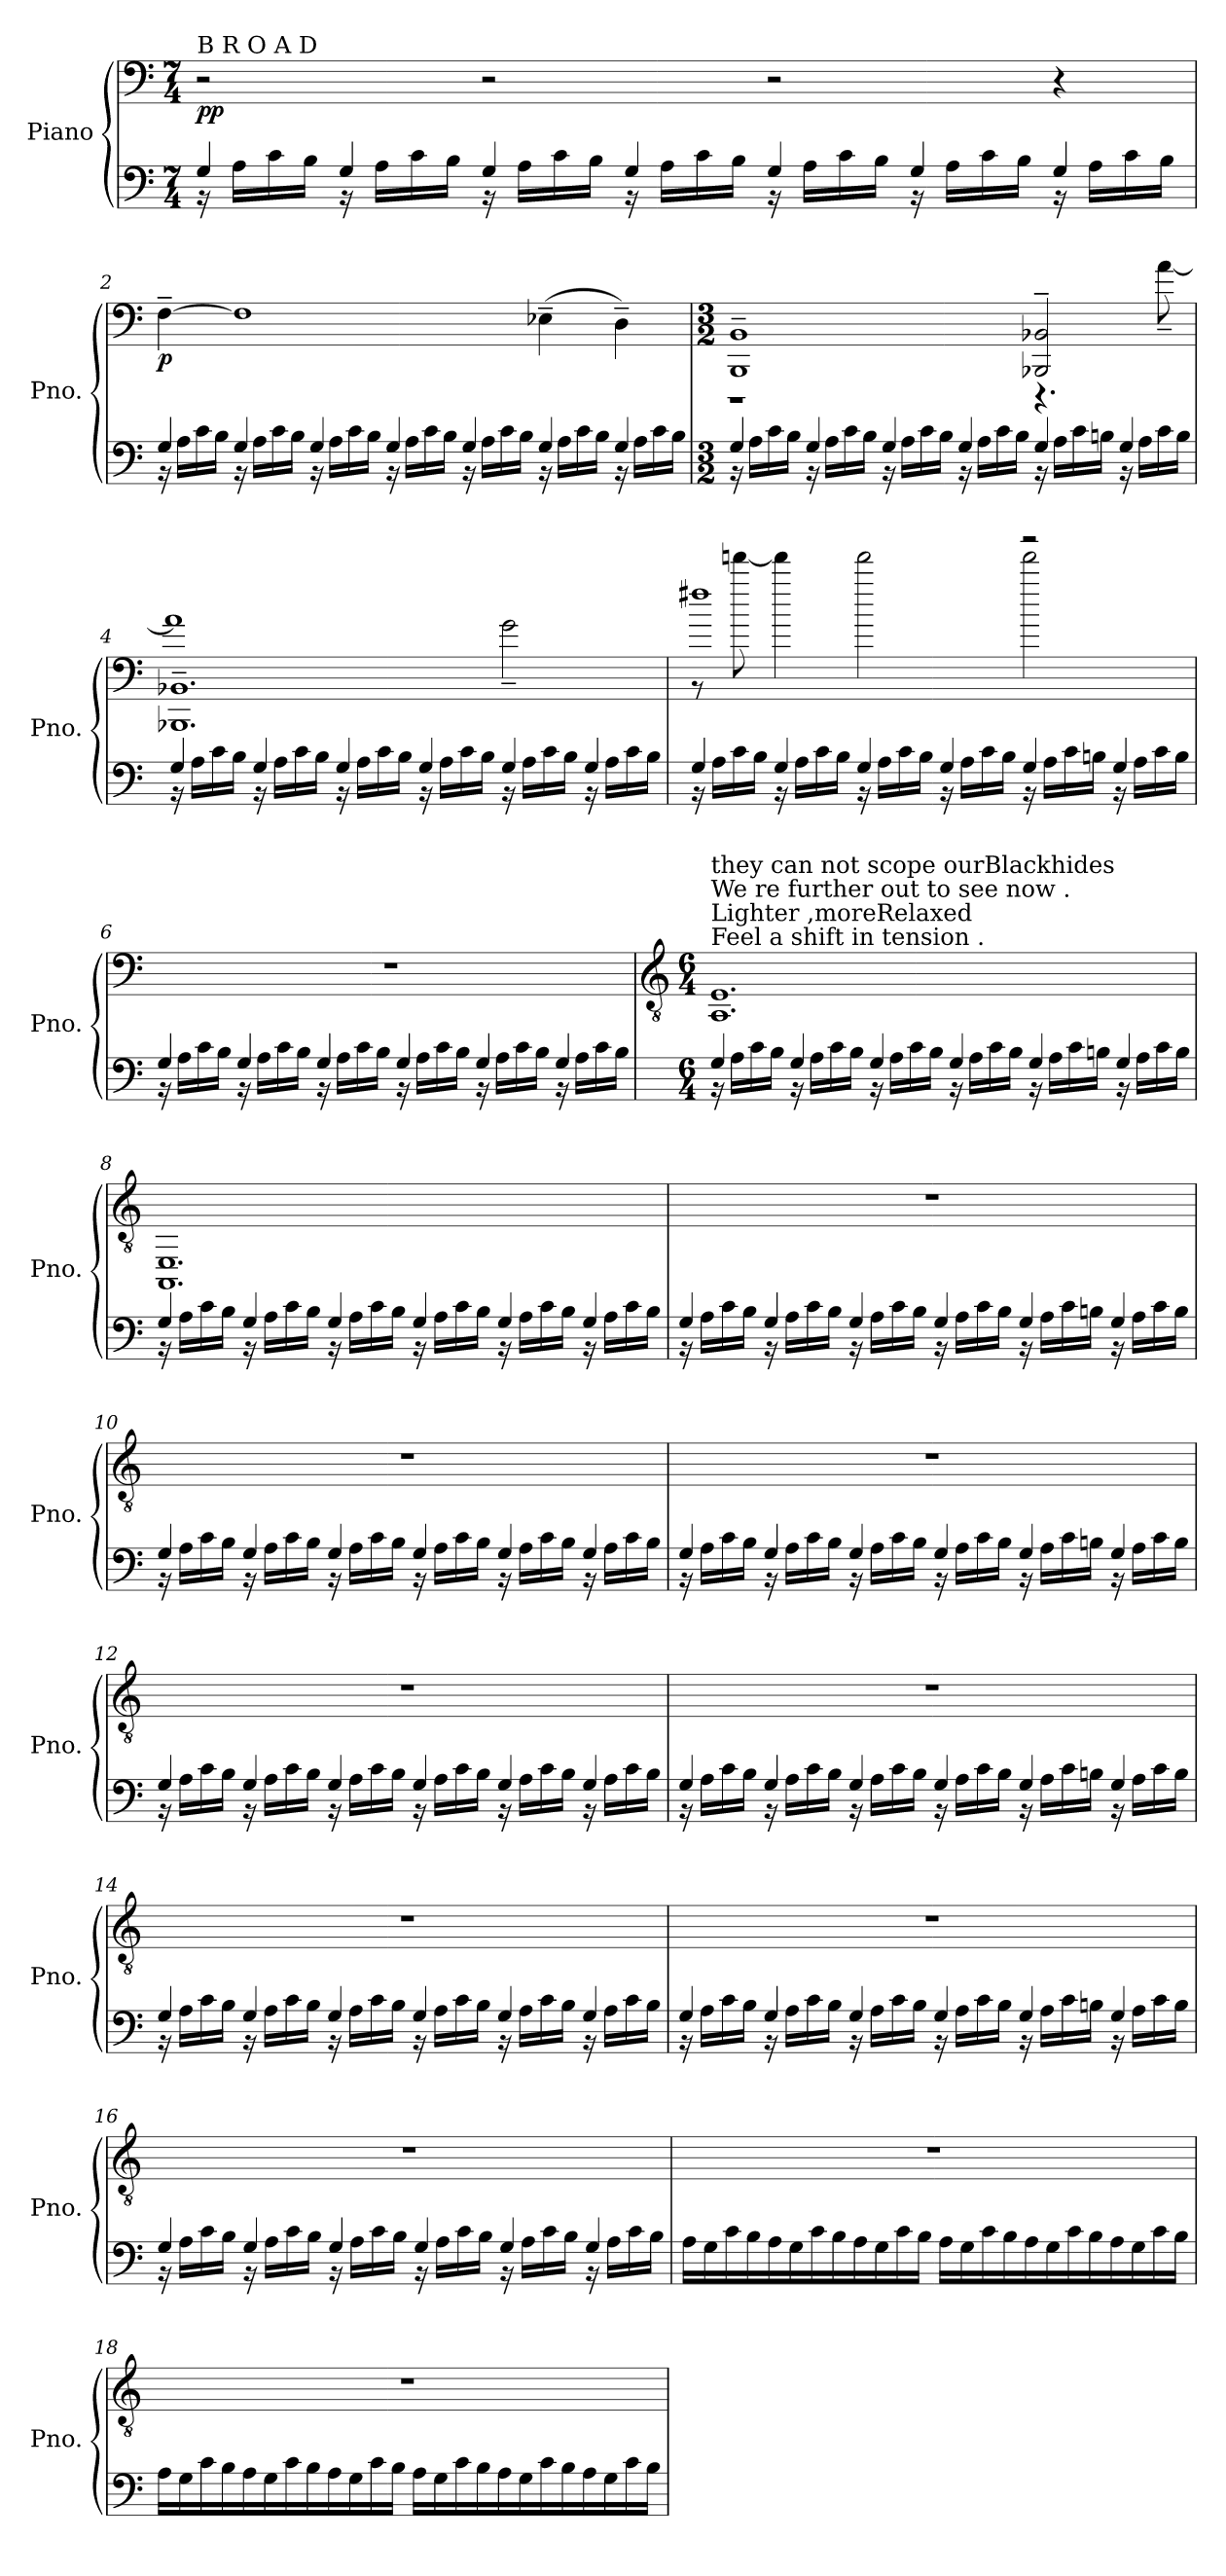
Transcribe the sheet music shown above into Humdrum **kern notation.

**kern	**kern	**dynam
*part1	*part1	*part1
*staff2	*staff1	*staff1/2
*I"Piano	*	*
*I'Pno.	*	*
*clefF4	*clefF4	*
*k[]	*k[]	*
*M7/4	*M7/4	*
=1	=1	=1
*^	*	*
!	!	!LO:TX:a:t=B  R  O  A  D	!
!	!	!	!LO:DY:b
4G/	16r	2r	pp
.	16A\LL	.	.
.	16c\	.	.
.	16B\JJ	.	.
4G/	16r	.	.
.	16A\LL	.	.
.	16c\	.	.
.	16B\JJ	.	.
4G/	16r	2r	.
.	16A\LL	.	.
.	16c\	.	.
.	16B\JJ	.	.
4G/	16r	.	.
.	16A\LL	.	.
.	16c\	.	.
.	16B\JJ	.	.
4G/	16r	2r	.
.	16A\LL	.	.
.	16c\	.	.
.	16B\JJ	.	.
4G/	16r	.	.
.	16A\LL	.	.
.	16c\	.	.
.	16B\JJ	.	.
4G/	16r	4r	.
.	16A\LL	.	.
.	16c\	.	.
.	16B\JJ	.	.
=2	=2	=2	=2
!	!	!	!LO:DY:b
4G/	16r	[4F~\	p
.	16A\LL	.	.
.	16c\	.	.
.	16B\JJ	.	.
4G/	16r	1F]	.
.	16A\LL	.	.
.	16c\	.	.
.	16B\JJ	.	.
4G/	16r	.	.
.	16A\LL	.	.
.	16c\	.	.
.	16B\JJ	.	.
4G/	16r	.	.
.	16A\LL	.	.
.	16c\	.	.
.	16B\JJ	.	.
4G/	16r	.	.
.	16A\LL	.	.
.	16c\	.	.
.	16B\JJ	.	.
4G/	16r	(>4E-X~\	.
.	16A\LL	.	.
.	16c\	.	.
.	16B\JJ	.	.
4G/	16r	4D~\)	.
.	16A\LL	.	.
.	16c\	.	.
.	16B\JJ	.	.
!!LO:LB:g=z
=3	=3	=3	=3
*M3/2	*	*M3/2	*
*	*	*^	*
4G/	16r	1BBB~ 1BB~	1r	.
.	16A\LL	.	.	.
.	16c\	.	.	.
.	16B\JJ	.	.	.
4G/	16r	.	.	.
.	16A\LL	.	.	.
.	16c\	.	.	.
.	16B\JJ	.	.	.
4G/	16r	.	.	.
.	16A\LL	.	.	.
.	16c\	.	.	.
.	16B\JJ	.	.	.
4G/	16r	.	.	.
.	16A\LL	.	.	.
.	16c\	.	.	.
.	16B\JJ	.	.	.
4G/	16r	2BBB-X/~ 2BB-X/~	4.r	.
.	16A\LL	.	.	.
.	16c\	.	.	.
.	16Bn\JJ	.	.	.
4G/	16r	.	.	.
.	16A\LL	.	.	.
.	16c\	.	[8a~\	.
.	16B\JJ	.	.	.
=4	=4	=4	=4	=4
4G/	16r	1.BBB-X~ 1.BB-X~	1a]	.
.	16A\LL	.	.	.
.	16c\	.	.	.
.	16B\JJ	.	.	.
4G/	16r	.	.	.
.	16A\LL	.	.	.
.	16c\	.	.	.
.	16B\JJ	.	.	.
4G/	16r	.	.	.
.	16A\LL	.	.	.
.	16c\	.	.	.
.	16B\JJ	.	.	.
4G/	16r	.	.	.
.	16A\LL	.	.	.
.	16c\	.	.	.
.	16B\JJ	.	.	.
4G/	16r	.	2g~\	.
.	16A\LL	.	.	.
.	16c\	.	.	.
.	16B\JJ	.	.	.
4G/	16r	.	.	.
.	16A\LL	.	.	.
.	16c\	.	.	.
.	16B\JJ	.	.	.
!!LO:LB:g=z	!!
=5	=5	=5	=5	=5
4G/	16r	1ff#X	8r	.
.	16A\LL	.	.	.
.	16c\	.	[8fffn\	.
.	16B\JJ	.	.	.
4G/	16r	.	4fff\]	.
.	16A\LL	.	.	.
.	16c\	.	.	.
.	16B\JJ	.	.	.
4G/	16r	.	2fff\	.
.	16A\LL	.	.	.
.	16c\	.	.	.
.	16B\JJ	.	.	.
4G/	16r	.	.	.
.	16A\LL	.	.	.
.	16c\	.	.	.
.	16B\JJ	.	.	.
4G/	16r	2r	2fff\	.
.	16A\LL	.	.	.
.	16c\	.	.	.
.	16Bn\JJ	.	.	.
4G/	16r	.	.	.
.	16A\LL	.	.	.
.	16c\	.	.	.
.	16B\JJ	.	.	.
*	*	*v	*v	*
=6	=6	=6	=6
4G/	16r	1.r	.
.	16A\LL	.	.
.	16c\	.	.
.	16B\JJ	.	.
4G/	16r	.	.
.	16A\LL	.	.
.	16c\	.	.
.	16B\JJ	.	.
4G/	16r	.	.
.	16A\LL	.	.
.	16c\	.	.
.	16B\JJ	.	.
4G/	16r	.	.
.	16A\LL	.	.
.	16c\	.	.
.	16B\JJ	.	.
4G/	16r	.	.
.	16A\LL	.	.
.	16c\	.	.
.	16B\JJ	.	.
4G/	16r	.	.
.	16A\LL	.	.
.	16c\	.	.
.	16B\JJ	.	.
!!LO:LB:g=z
=7	=7	=7	=7
*	*	*clefGv2	*
*M6/4	*	*M6/4	*
!	!	!LO:TX:a:t=Feel  a shift  in  tension .	!
!	!	!LO:TX:a:t=Lighter ,moreRelaxed	!
!	!	!LO:TX:a:t=We re further  out  to  see now  .	!
!	!	!LO:TX:a:t=they  can not scope ourBlackhides	!
4G/	16r	1.AA 1.E	.
.	16A\LL	.	.
.	16c\	.	.
.	16B\JJ	.	.
4G/	16r	.	.
.	16A\LL	.	.
.	16c\	.	.
.	16B\JJ	.	.
4G/	16r	.	.
.	16A\LL	.	.
.	16c\	.	.
.	16B\JJ	.	.
4G/	16r	.	.
.	16A\LL	.	.
.	16c\	.	.
.	16B\JJ	.	.
4G/	16r	.	.
.	16A\LL	.	.
.	16c\	.	.
.	16Bn\JJ	.	.
4G/	16r	.	.
.	16A\LL	.	.
.	16c\	.	.
.	16B\JJ	.	.
=8	=8	=8	=8
4G/	16r	1.AAA 1.EE	.
.	16A\LL	.	.
.	16c\	.	.
.	16B\JJ	.	.
4G/	16r	.	.
.	16A\LL	.	.
.	16c\	.	.
.	16B\JJ	.	.
4G/	16r	.	.
.	16A\LL	.	.
.	16c\	.	.
.	16B\JJ	.	.
4G/	16r	.	.
.	16A\LL	.	.
.	16c\	.	.
.	16B\JJ	.	.
4G/	16r	.	.
.	16A\LL	.	.
.	16c\	.	.
.	16B\JJ	.	.
4G/	16r	.	.
.	16A\LL	.	.
.	16c\	.	.
.	16B\JJ	.	.
!!LO:LB:g=z
=9	=9	=9	=9
4G/	16r	1.r	.
.	16A\LL	.	.
.	16c\	.	.
.	16B\JJ	.	.
4G/	16r	.	.
.	16A\LL	.	.
.	16c\	.	.
.	16B\JJ	.	.
4G/	16r	.	.
.	16A\LL	.	.
.	16c\	.	.
.	16B\JJ	.	.
4G/	16r	.	.
.	16A\LL	.	.
.	16c\	.	.
.	16B\JJ	.	.
4G/	16r	.	.
.	16A\LL	.	.
.	16c\	.	.
.	16Bn\JJ	.	.
4G/	16r	.	.
.	16A\LL	.	.
.	16c\	.	.
.	16B\JJ	.	.
=10	=10	=10	=10
4G/	16r	1.r	.
.	16A\LL	.	.
.	16c\	.	.
.	16B\JJ	.	.
4G/	16r	.	.
.	16A\LL	.	.
.	16c\	.	.
.	16B\JJ	.	.
4G/	16r	.	.
.	16A\LL	.	.
.	16c\	.	.
.	16B\JJ	.	.
4G/	16r	.	.
.	16A\LL	.	.
.	16c\	.	.
.	16B\JJ	.	.
4G/	16r	.	.
.	16A\LL	.	.
.	16c\	.	.
.	16B\JJ	.	.
4G/	16r	.	.
.	16A\LL	.	.
.	16c\	.	.
.	16B\JJ	.	.
!!LO:LB:g=z
=11	=11	=11	=11
4G/	16r	1.r	.
.	16A\LL	.	.
.	16c\	.	.
.	16B\JJ	.	.
4G/	16r	.	.
.	16A\LL	.	.
.	16c\	.	.
.	16B\JJ	.	.
4G/	16r	.	.
.	16A\LL	.	.
.	16c\	.	.
.	16B\JJ	.	.
4G/	16r	.	.
.	16A\LL	.	.
.	16c\	.	.
.	16B\JJ	.	.
4G/	16r	.	.
.	16A\LL	.	.
.	16c\	.	.
.	16Bn\JJ	.	.
4G/	16r	.	.
.	16A\LL	.	.
.	16c\	.	.
.	16B\JJ	.	.
=12	=12	=12	=12
4G/	16r	1.r	.
.	16A\LL	.	.
.	16c\	.	.
.	16B\JJ	.	.
4G/	16r	.	.
.	16A\LL	.	.
.	16c\	.	.
.	16B\JJ	.	.
4G/	16r	.	.
.	16A\LL	.	.
.	16c\	.	.
.	16B\JJ	.	.
4G/	16r	.	.
.	16A\LL	.	.
.	16c\	.	.
.	16B\JJ	.	.
4G/	16r	.	.
.	16A\LL	.	.
.	16c\	.	.
.	16B\JJ	.	.
4G/	16r	.	.
.	16A\LL	.	.
.	16c\	.	.
.	16B\JJ	.	.
!!LO:LB:g=z
=13	=13	=13	=13
4G/	16r	1.r	.
.	16A\LL	.	.
.	16c\	.	.
.	16B\JJ	.	.
4G/	16r	.	.
.	16A\LL	.	.
.	16c\	.	.
.	16B\JJ	.	.
4G/	16r	.	.
.	16A\LL	.	.
.	16c\	.	.
.	16B\JJ	.	.
4G/	16r	.	.
.	16A\LL	.	.
.	16c\	.	.
.	16B\JJ	.	.
4G/	16r	.	.
.	16A\LL	.	.
.	16c\	.	.
.	16Bn\JJ	.	.
4G/	16r	.	.
.	16A\LL	.	.
.	16c\	.	.
.	16B\JJ	.	.
=14	=14	=14	=14
4G/	16r	1.r	.
.	16A\LL	.	.
.	16c\	.	.
.	16B\JJ	.	.
4G/	16r	.	.
.	16A\LL	.	.
.	16c\	.	.
.	16B\JJ	.	.
4G/	16r	.	.
.	16A\LL	.	.
.	16c\	.	.
.	16B\JJ	.	.
4G/	16r	.	.
.	16A\LL	.	.
.	16c\	.	.
.	16B\JJ	.	.
4G/	16r	.	.
.	16A\LL	.	.
.	16c\	.	.
.	16B\JJ	.	.
4G/	16r	.	.
.	16A\LL	.	.
.	16c\	.	.
.	16B\JJ	.	.
!!LO:PB:g=z
=15	=15	=15	=15
4G/	16r	1.r	.
.	16A\LL	.	.
.	16c\	.	.
.	16B\JJ	.	.
4G/	16r	.	.
.	16A\LL	.	.
.	16c\	.	.
.	16B\JJ	.	.
4G/	16r	.	.
.	16A\LL	.	.
.	16c\	.	.
.	16B\JJ	.	.
4G/	16r	.	.
.	16A\LL	.	.
.	16c\	.	.
.	16B\JJ	.	.
4G/	16r	.	.
.	16A\LL	.	.
.	16c\	.	.
.	16Bn\JJ	.	.
4G/	16r	.	.
.	16A\LL	.	.
.	16c\	.	.
.	16B\JJ	.	.
=16	=16	=16	=16
4G/	16r	1.r	.
.	16A\LL	.	.
.	16c\	.	.
.	16B\JJ	.	.
4G/	16r	.	.
.	16A\LL	.	.
.	16c\	.	.
.	16B\JJ	.	.
4G/	16r	.	.
.	16A\LL	.	.
.	16c\	.	.
.	16B\JJ	.	.
4G/	16r	.	.
.	16A\LL	.	.
.	16c\	.	.
.	16B\JJ	.	.
4G/	16r	.	.
.	16A\LL	.	.
.	16c\	.	.
.	16B\JJ	.	.
4G/	16r	.	.
.	16A\LL	.	.
.	16c\	.	.
.	16B\JJ	.	.
*v	*v	*	*
!!LO:LB:g=z
=17	=17	=17
16A\LL	1.r	.
16G\	.	.
16c\	.	.
16B\	.	.
16A\	.	.
16G\	.	.
16c\	.	.
16B\	.	.
16A\	.	.
16G\	.	.
16c\	.	.
16B\JJ	.	.
16A\LL	.	.
16G\	.	.
16c\	.	.
16B\	.	.
16A\	.	.
16G\	.	.
16c\	.	.
16B\	.	.
16A\	.	.
16G\	.	.
16c\	.	.
16B\JJ	.	.
=18	=18	=18
16A\LL	1.r	.
16G\	.	.
16c\	.	.
16B\	.	.
16A\	.	.
16G\	.	.
16c\	.	.
16B\	.	.
16A\	.	.
16G\	.	.
16c\	.	.
16B\JJ	.	.
16A\LL	.	.
16G\	.	.
16c\	.	.
16B\	.	.
16A\	.	.
16G\	.	.
16c\	.	.
16B\	.	.
16A\	.	.
16G\	.	.
16c\	.	.
16B\JJ	.	.
=	=	=
*-	*-	*-
